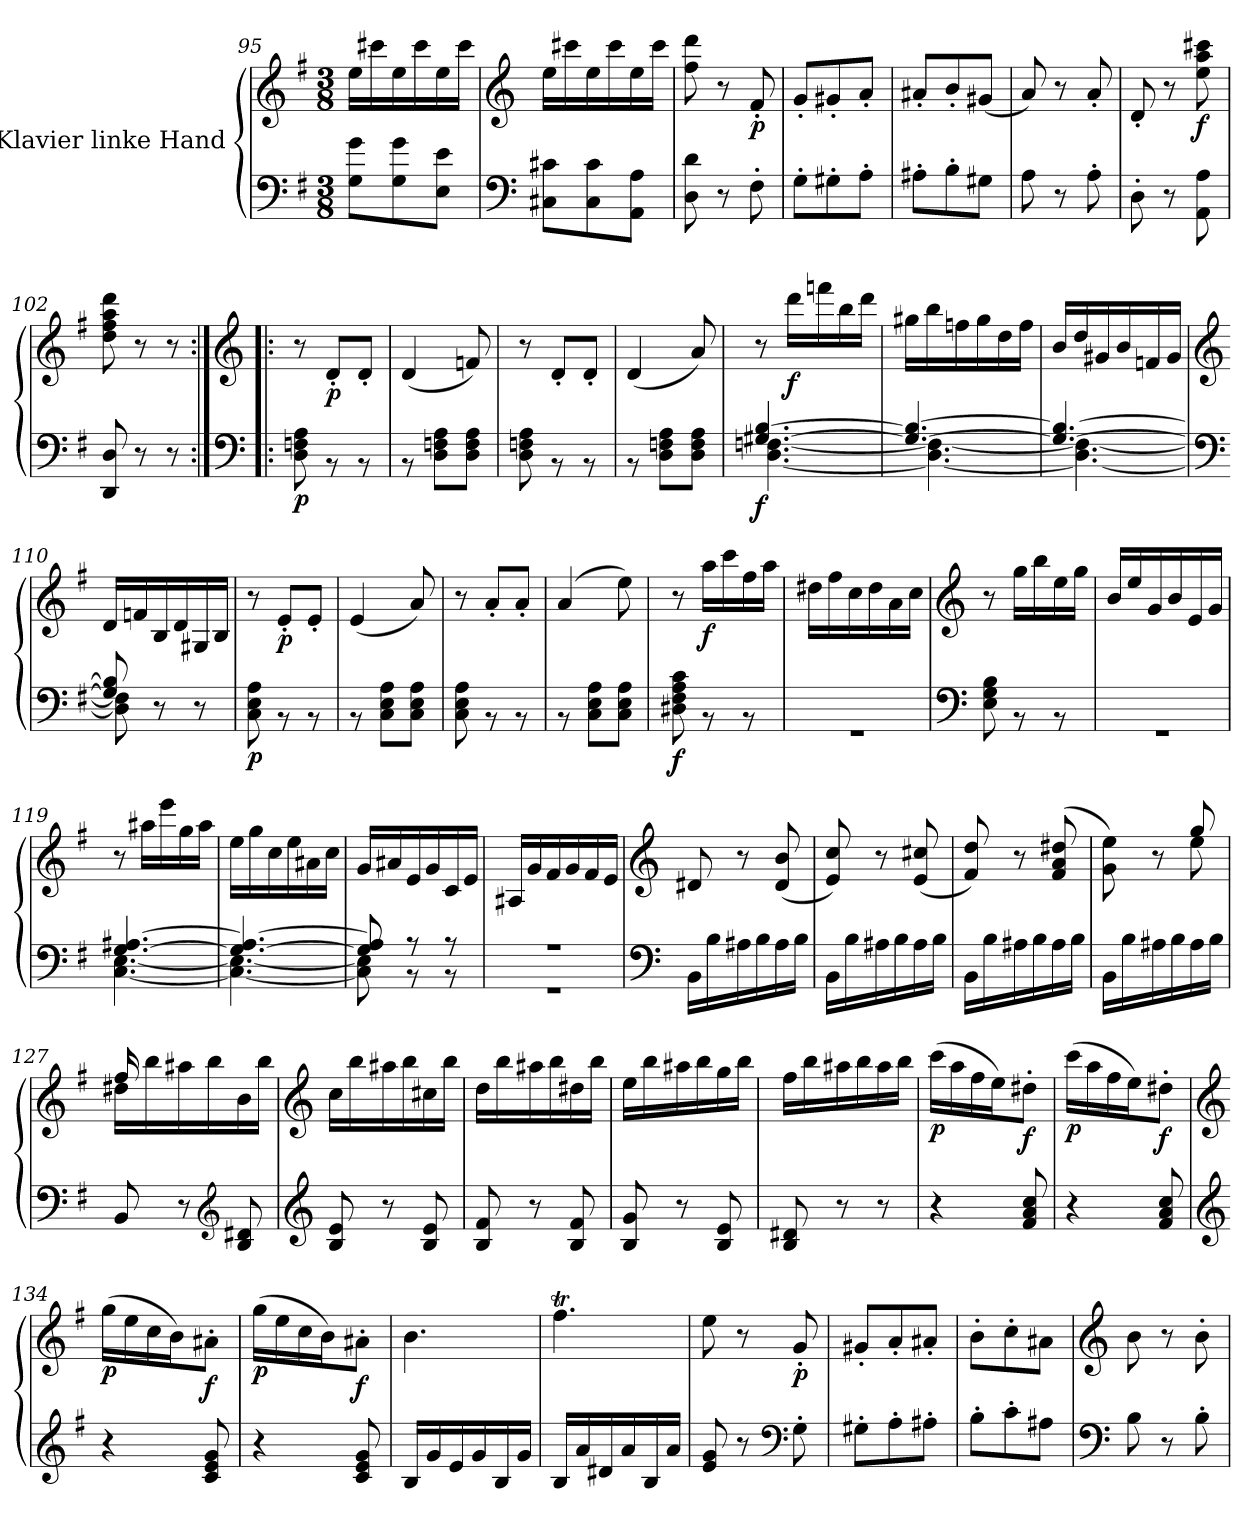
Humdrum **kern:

**kern	**kern	**dynam
*part1	*part1	*part1
*staff2	*staff1	*staff1/2
*I"Klavier linke Hand	*	*
!!LO:LB:g=z
*clefF4	*clefG2	*
*k[f#]	*k[f#]	*
*M3/8	*M3/8	*
=95	=95	=95
8G\ 8g\L	16ee\LL	.
.	16ccc#X\	.
8G\ 8g\	16ee\	.
.	16ccc#\	.
8E\ 8e\J	16ee\	.
.	16ccc#\JJ	.
!!LO:PB:g=z
=96	=96	=96
*clefF4	*clefG2	*
8C#X\ 8c#X\L	16ee\LL	.
.	16ccc#X\	.
8C#\ 8c#\	16ee\	.
.	16ccc#\	.
8AA\ 8A\J	16ee\	.
.	16ccc#\JJ	.
=97	=97	=97
8D\ 8d\	8ff#\ 8ddd\	.
8r	8r	.
!	!	!LO:DY:b
8F#'\	8f#'/	p
=98	=98	=98
8G'\L	8g'/L	.
8G#X'\	8g#X'/	.
8A'\J	8a'/J	.
=99	=99	=99
8A#X'\L	8a#X'/L	.
8B'\	8b'/	.
8G#X\J	(8g#X/J	.
=100	=100	=100
8A\	8a/)	.
8r	8r	.
8A'\	8a'/	.
=101	=101	=101
8D'\	8d'/	.
8r	8r	.
!	!	!LO:DY:b
8AA\ 8A\	8ee\ 8aa\ 8ccc#X\	f
=102	=102	=102
8DD/ 8D/	8dd\ 8ff#\ 8aa\ 8ddd\	.
8r	8r	.
8r	8r	.
!!LO:LB:g=z
=103:|!|:	=103:|!|:	=103:|!|:
*clefF4	*clefG2	*
*^	*	*
!	!	!	!LO:DY:b=2
4.ryy	8D\ 8Fn\ 8A\	8r	p
!	!	!	!LO:DY:b
.	8r	8d'/L	p
.	8r	8d'/J	.
=104	=104	=104	=104
4.ryy	8r	(4d/	.
.	8D\ 8Fn\ 8A\L	.	.
.	8D\ 8F\ 8A\J	8fn/)	.
=105	=105	=105	=105
4.ryy	8D\ 8Fn\ 8A\	8r	.
.	8r	8d'/L	.
.	8r	8d'/J	.
=106	=106	=106	=106
4.ryy	8r	(4d/	.
.	8D\ 8Fn\ 8A\L	.	.
.	8D\ 8F\ 8A\J	8a/)	.
=107	=107	=107	=107
!	!	!	!LO:DY:b=2
[4.G#X/ [4.B/	[4.D\ [4.Fn\	8r	f
!	!	!	!LO:DY:b
.	.	16ddd\LL	f
.	.	16fffn\	.
.	.	16bb\	.
.	.	16ddd\JJ	.
=108	=108	=108	=108
4.G#/_ 4.B/_	4.D\_ 4.F\_	16gg#X\LL	.
.	.	16bb\	.
.	.	16ffn\	.
.	.	16gg#\	.
.	.	16dd\	.
.	.	16ff\JJ	.
!!LO:LB:g=z
=109	=109	=109	=109
4.G#/_ 4.B/_	4.D\_ 4.F\_	16b/LL	.
.	.	16dd/	.
.	.	16g#X/	.
.	.	16b/	.
.	.	16fn/	.
.	.	16g#/JJ	.
!!LO:LB:g=z
=110	=110	=110	=110
*clefF4	*	*clefG2	*
8G#/] 8B/]	8D\] 8F\]	16d/LL	.
.	.	16fn/	.
8ryy	8r	16B/	.
.	.	16d/	.
8ryy	8r	16G#X/	.
.	.	16B/JJ	.
=111	=111	=111	=111
!	!	!	!LO:DY:b=2
4.ryy	8C\ 8E\ 8A\	8r	p
!	!	!	!LO:DY:b
.	8r	8e'/L	p
.	8r	8e'/J	.
=112	=112	=112	=112
4.ryy	8r	(4e/	.
.	8C\ 8E\ 8A\L	.	.
.	8C\ 8E\ 8A\J	8a/)	.
=113	=113	=113	=113
4.ryy	8C\ 8E\ 8A\	8r	.
.	8r	8a'/L	.
.	8r	8a'/J	.
=114	=114	=114	=114
4.ryy	8r	(4a/	.
.	8C\ 8E\ 8A\L	.	.
.	8C\ 8E\ 8A\J	8ee\)	.
=115	=115	=115	=115
!	!	!	!LO:DY:b=2
4.ryy	8D#X\ 8F#\ 8A\ 8c\	8r	f
!	!	!	!LO:DY:b
.	8r	16aa\LL	f
.	.	16ccc\	.
.	8r	16ff#\	.
.	.	16aa\JJ	.
!!LO:LB:g=z
=116	=116	=116	=116
4.ryy	4.r	16dd#X\LL	.
.	.	16ff#\	.
.	.	16cc\	.
.	.	16dd#\	.
.	.	16a\	.
.	.	16cc\JJ	.
!!LO:LB:g=z
=117	=117	=117	=117
*clefF4	*	*clefG2	*
4.ryy	8E\ 8G\ 8B\	8r	.
.	8r	16gg\LL	.
.	.	16bb\	.
.	8r	16ee\	.
.	.	16gg\JJ	.
=118	=118	=118	=118
4.ryy	4.r	16b/LL	.
.	.	16ee/	.
.	.	16g/	.
.	.	16b/	.
.	.	16e/	.
.	.	16g/JJ	.
=119	=119	=119	=119
[4.G/ [4.A#X/	[4.C\ [4.E\	8r	.
.	.	16aa#X\LL	.
.	.	16eee\	.
.	.	16gg\	.
.	.	16aa#\JJ	.
=120	=120	=120	=120
4.G/_ 4.A#/_	4.C\_ 4.E\_	16ee\LL	.
.	.	16gg\	.
.	.	16cc\	.
.	.	16ee\	.
.	.	16a#X\	.
.	.	16cc\JJ	.
=121	=121	=121	=121
8G/] 8A#/]	8C\] 8E\]	16g/LL	.
.	.	16a#X/	.
8r	8r	16e/	.
.	.	16g/	.
8r	8r	16c/	.
.	.	16e/JJ	.
!!LO:LB:g=z
=122	=122	=122	=122
4.r	4.r	16A#X/LL	.
.	.	16g/	.
.	.	16f#/	.
.	.	16g/	.
.	.	16f#/	.
.	.	16e/JJ	.
*v	*v	*	*
!!LO:PB:g=z
=123	=123	=123
*clefF4	*clefG2	*
16BB\LL	8d#X/	.
16B\	.	.
16A#X\	8r	.
16B\	.	.
16A#\	(8d#/ 8b/	.
16B\JJ	.	.
=124	=124	=124
16BB\LL	8e/ 8cc/)	.
16B\	.	.
16A#X\	8r	.
16B\	.	.
16A#\	(8e/ 8cc#X/	.
16B\JJ	.	.
=125	=125	=125
16BB\LL	8f#/ 8dd/)	.
16B\	.	.
16A#X\	8r	.
16B\	.	.
16A#\	(8f#/ 8a/ 8dd#X/	.
16B\JJ	.	.
=126	=126	=126
*	*^	*
16BB\LL	8g\ 8ee\)	4ryy	.
16B\	.	.	.
16A#X\	8r	.	.
16B\	.	.	.
16A#\	8gg/	8ee\	.
16B\JJ	.	.	.
!!LO:LB:g=z	!!
=127	=127	=127	=127
8BB/	16ff#/	16dd#X\LL	.
.	16ryy	16bb\	.
8r	8ryy	16aa#X\	.
.	.	16bb\	.
*clefG2	*	*	*
8B/ 8d#X/	8ryy	16b\	.
.	.	16bb\JJ	.
*	*v	*v	*
!!LO:LB:g=z
=128	=128	=128
*clefG2	*clefG2	*
8B/ 8e/	16cc\LL	.
.	16bb\	.
8r	16aa#X\	.
.	16bb\	.
8B/ 8e/	16cc#X\	.
.	16bb\JJ	.
=129	=129	=129
8B/ 8f#/	16dd\LL	.
.	16bb\	.
8r	16aa#X\	.
.	16bb\	.
8B/ 8f#/	16dd#X\	.
.	16bb\JJ	.
=130	=130	=130
8B/ 8g/	16ee\LL	.
.	16bb\	.
8r	16aa#X\	.
.	16bb\	.
8B/ 8e/	16gg\	.
.	16bb\JJ	.
=131	=131	=131
8B/ 8d#X/	16ff#\LL	.
.	16bb\	.
8r	16aa#X\	.
.	16bb\	.
8r	16aa#\	.
.	16bb\JJ	.
=132	=132	=132
!	!	!LO:DY:b
4r	(16ccc\LL	p
.	16aa\	.
.	16ff#\	.
.	16ee\J)	.
!	!	!LO:DY:b
8f#/ 8a/ 8cc/	8dd#X'\J	f
!!LO:LB:g=z
=133	=133	=133
!	!	!LO:DY:b
4r	(16ccc\LL	p
.	16aa\	.
.	16ff#\	.
.	16ee\J)	.
!	!	!LO:DY:b
8f#/ 8a/ 8cc/	8dd#X'\J	f
!!LO:LB:g=z
=134	=134	=134
*clefG2	*clefG2	*
!	!	!LO:DY:b
4r	(16gg\LL	p
.	16ee\	.
.	16cc\	.
.	16b\J)	.
!	!	!LO:DY:b
8c/ 8e/ 8g/	8a#X'\J	f
=135	=135	=135
!	!	!LO:DY:b
4r	(16gg\LL	p
.	16ee\	.
.	16cc\	.
.	16b\J)	.
!	!	!LO:DY:b
8c/ 8e/ 8g/	8a#X'\J	f
=136	=136	=136
16B/LL	4.b\	.
16g/	.	.
16e/	.	.
16g/	.	.
16B/	.	.
16g/JJ	.	.
=137	=137	=137
16B/LL	4.ff#t\	.
16a/	.	.
16d#X/	.	.
16a/	.	.
16B/	.	.
16a/JJ	.	.
=138	=138	=138
8e/ 8g/	8ee\	.
8r	8r	.
*clefF4	*	*
!	!	!LO:DY:b
8G'\	8g'/	p
=139	=139	=139
8G#X'\L	8g#X'/L	.
8A'\	8a'/	.
8A#X'\J	8a#X'/J	.
!!LO:LB:g=z
=140	=140	=140
8B'\L	8b'\L	.
8c'\	8cc'\	.
8A#X\J	8a#X\J	.
!!LO:PB:g=z
=141	=141	=141
*clefF4	*clefG2	*
8B\	8b\	.
8r	8r	.
8B'\	8b'\	.
=	=	=
*-	*-	*-
